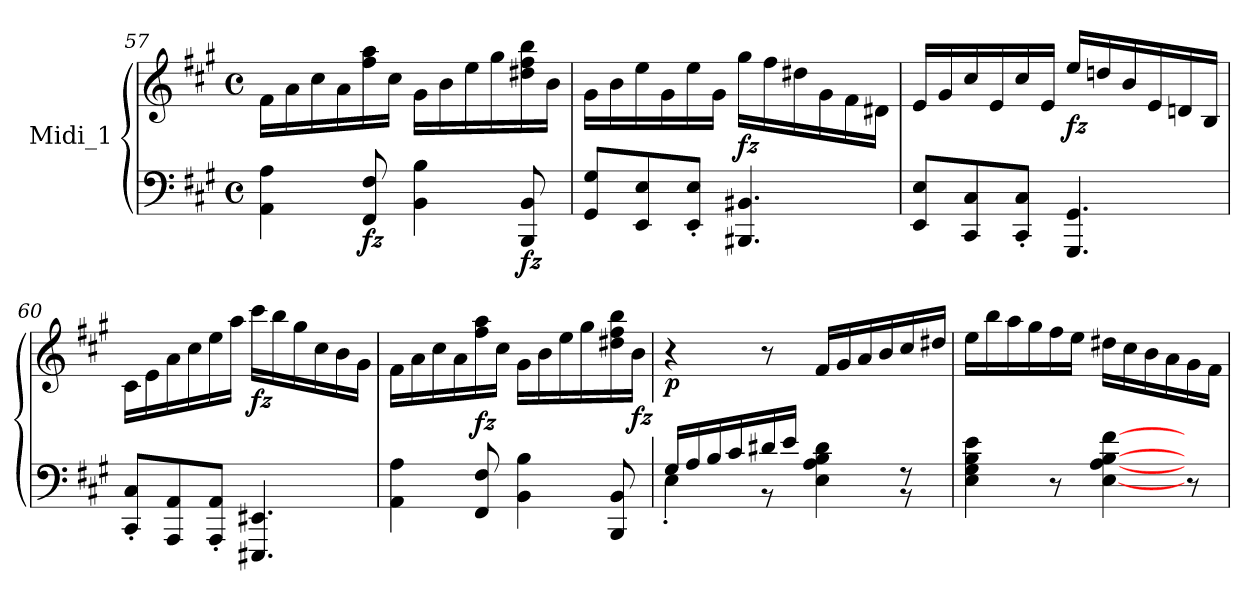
**kern	**kern	**dynam
*part1	*part1	*part1
*staff2	*staff1	*staff1/2
*I"Midi_1	*	*
!!LO:LB:g=z
*clefF4	*clefG2	*
*k[f#c#g#]	*k[f#c#g#]	*
*A:	*A:	*
*M4/4	*M4/4	*
*met(c)	*met(c)	*
=57	=57	=57
4AA\ 4A\	16f#\LL	.
.	16a\	.
.	16cc#\	.
.	16a\	.
!	!	!LO:DY:b=2
8FF#/ 8F#/	16ff#\ 16aa\	fz
.	16cc#\JJ	.
4BB\ 4B\	16g#\LL	.
.	16b\	.
.	16ee\	.
.	16gg#\	.
!	!	!LO:DY:b=2
8BBB/ 8BB/	16dd#X\ 16ff#\ 16bb\	fz
.	16b\JJ	.
!!LO:PB:g=z
=58	=58	=58
*	*MM85	*
8GG#/ 8G#/L	16g#\LL	.
.	16b\	.
8EE/ 8E/	16ee\	.
.	16g#\	.
8EE/' 8E/'J	16ee\	.
.	16g#\JJ	.
!	!	!LO:DY:b
4.BBB#X/ 4.BB#X/	16gg#\LL	fz
.	16ff#\	.
.	16dd#X\	.
.	16g#\	.
.	16f#\	.
.	16d#X\JJ	.
=59	=59	=59
8EE/ 8E/L	16e/LL	.
.	16g#/	.
8CC#/ 8C#/	16cc#/	.
.	16e/	.
8CC#/' 8C#/'J	16cc#/	.
.	16e/JJ	.
!	!	!LO:DY:b
4.GGG#/ 4.GG#/	16ee/LL	fz
.	16ddni/	.
.	16b/	.
.	16e/	.
.	16dni/	.
.	16B/JJ	.
=60	=60	=60
8CC#/' 8C#/'L	16c#\LL	.
.	16e\	.
8AAA/ 8AA/	16a\	.
.	16cc#\	.
8AAA/' 8AA/'J	16ee\	.
.	16aa\JJ	.
!	!	!LO:DY:b
4.EEE#X/ 4.EE#X/	16ccc#\LL	fz
.	16bb\	.
.	16gg#\	.
.	16cc#\	.
.	16b\	.
.	16g#\JJ	.
!!LO:LB:g=z
=61	=61	=61
4AA\ 4A\	16f#\LL	.
.	16a\	.
.	16cc#\	.
.	16a\	.
!	!	!LO:DY:a=2
8FF#/ 8F#/	16ff#\ 16aa\	fz
.	16cc#\JJ	.
4BB\ 4B\	16g#\LL	.
.	16b\	.
.	16ee\	.
.	16gg#\	.
8BBB/ 8BB/	16dd#X\ 16ff#\ 16bb\	.
!	!	!LO:DY:b
.	16b\JJ	fz
!!LO:LB:g=z
=62	=62	=62
*	*MM85	*
*^	*	*
!	!	!	!LO:DY:b
16G#/LL	4E'\	4r	p
16A/	.	.	.
16B/	.	.	.
16c#/	.	.	.
16d#X/	8r	8r	.
16e/JJ	.	.	.
4E\ 4A\ 4B\ 4d#\	8ryy	16f#/LL	.
.	.	16g#/	.
.	8ryy	16a/	.
.	.	16b/	.
8r	8r	16cc#/	.
.	.	16dd#X/JJ	.
=63	=63	=63	=63
4E\ 4G#\ 4B\ 4e\	2ryy	16ee\LL	.
.	.	16bb\	.
.	.	16aa\	.
.	.	16gg#\	.
8r	.	16ff#\	.
.	.	16ee\JJ	.
[4E\ [4A\ [4B\ [4f#\	.	16dd#X\LL	.
.	.	16cc#\	.
.	4ryy	16b\	.
.	.	16a\	.
8r	.	16g#\	.
.	.	16f#\JJ	.
*v	*v	*	*
=	=	=
*-	*-	*-
